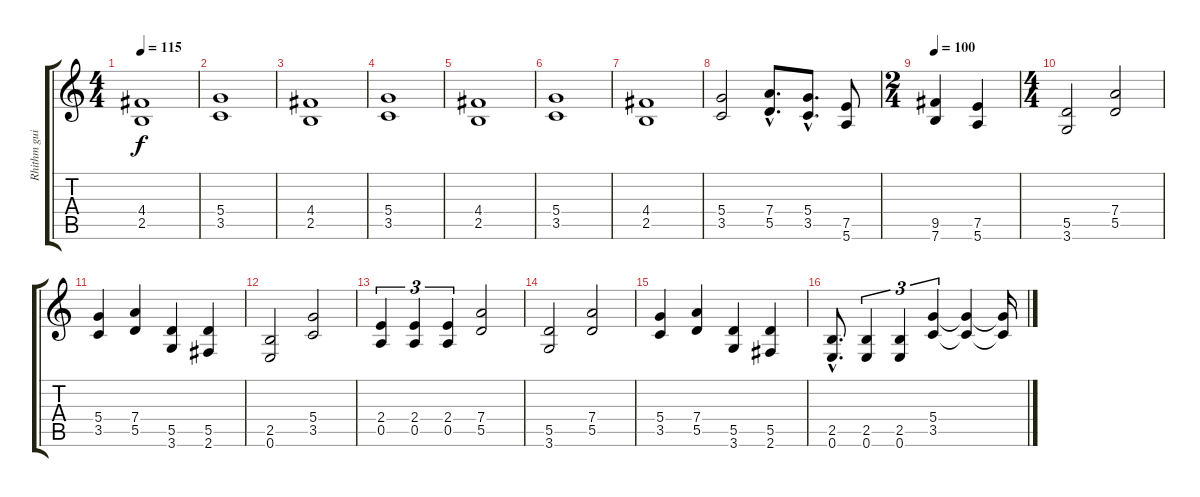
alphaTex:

\track ("Rhithm guitar 2" "Rhithm gui") {instrument overdrivenguitar}
\staff {score tabs}
\tuning (E4 B3 G3 D3 A2 E2) {hide}
\ts (4 4)
\tempo 115
\clef g2
\ks c
(4.4 2.5).1{dy f} |
(5.4 3.5).1 |
(4.4 2.5).1 |
(5.4 3.5).1 |
(4.4 2.5).1 |
(5.4 3.5).1 |
(4.4 2.5).1 |
(5.4 3.5).2 (7.4{hac} 5.5{hac}).8{d} (5.4{hac} 3.5{hac}).8{d} (7.5 5.6).8 |
\ts (2 4)
\tempo 100
(9.5 7.6).4 (7.5 5.6).4 |
\ts (4 4)
(5.5 3.6).2 (7.4 5.5).2 |
(5.4 3.5).4 (7.4 5.5).4 (5.5 3.6).4 (5.5 2.6).4 |
(2.5 0.6).2 (5.4 3.5).2 |
(2.4 0.5).4{tu (3 2)} (2.4 0.5).4{tu (3 2)} (2.4 0.5).4{tu (3 2)} (7.4 5.5).2 |
(5.5 3.6).2 (7.4 5.5).2 |
(5.4 3.5).4 (7.4 5.5).4 (5.5 3.6).4 (5.5 2.6).4 |
(2.5{hac} 0.6{hac}).8{d} (2.5 0.6).4{tu (3 2)} (2.5 0.6).4{tu (3 2)} (5.4 3.5).4{tu (3 2)} (5.4{t} 3.5{t}).4 (5.4{t} 3.5{t}).16
